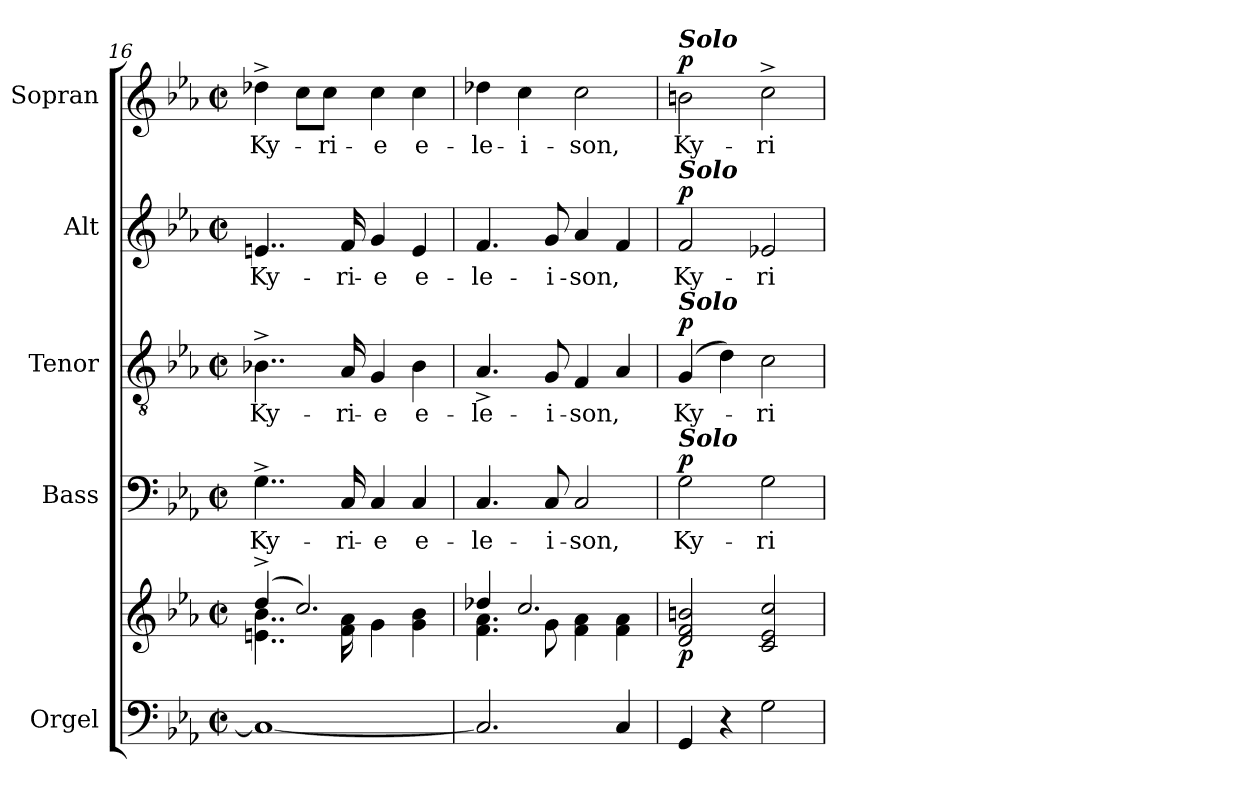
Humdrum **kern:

**kern	**kern	**dynam	**kern	**text	**dynam	**kern	**text	**dynam	**kern	**text	**dynam	**kern	**text	**dynam
*part5	*part5	*part5	*part4	*part4	*part4	*part3	*part3	*part3	*part2	*part2	*part2	*part1	*part1	*part1
*staff6	*staff5	*staff5/6	*staff4	*staff4	*staff4	*staff3	*staff3	*staff3	*staff2	*staff2	*staff2	*staff1	*staff1	*staff1
*I"Orgel	*	*	*I"Bass	*	*	*I"Tenor	*	*	*I"Alt	*	*	*I"Sopran	*	*
*I'Org.	*	*	*I'B.	*	*	*I'T.	*	*	*I'A.	*	*	*I'S.	*	*
*clefF4	*clefG2	*	*clefF4	*	*	*clefGv2	*	*	*clefG2	*	*	*clefG2	*	*
*k[b-e-a-]	*k[b-e-a-]	*	*k[b-e-a-]	*	*	*k[b-e-a-]	*	*	*k[b-e-a-]	*	*	*k[b-e-a-]	*	*
*E-:	*E-:	*	*E-:	*	*	*E-:	*	*	*E-:	*	*	*E-:	*	*
*M2/2	*M2/2	*	*M2/2	*	*	*M2/2	*	*	*M2/2	*	*	*M2/2	*	*
*met(c|)	*met(c|)	*	*met(c|)	*	*	*met(c|)	*	*	*met(c|)	*	*	*met(c|)	*	*
=16	=16	=16	=16	=16	=16	=16	=16	=16	=16	=16	=16	=16	=16	=16
*	*^	*	*	*	*	*	*	*	*	*	*	*	*	*
!	!	!	!	!	!LO:LY:b	!	!	!LO:LY:b	!	!	!LO:LY:b	!	!	!LO:LY:b	!
1C_	(4dd^>/	4..en\ 4..b-\	.	4..G^>\	Ky-	.	4..B-X^>\	Ky-	.	4..en/	Ky-	.	4dd-X^>\	Ky-	.
.	2.cc/)	.	.	.	.	.	.	.	.	.	.	.	8cc\L	.	.
!	!	!	!	!	!	!	!	!	!	!	!	!	!	!LO:LY:b	!
.	.	.	.	.	.	.	.	.	.	.	.	.	8cc\J	-ri-	.
!	!	!	!	!	!LO:LY:b	!	!	!LO:LY:b	!	!	!LO:LY:b	!	!	!	!
.	.	16f\ 16a-\	.	16C/	-ri-	.	16A-/	-ri-	.	16f/	-ri-	.	.	.	.
!	!	!	!	!	!LO:LY:b	!	!	!LO:LY:b	!	!	!LO:LY:b	!	!	!LO:LY:b	!
.	.	4g\	.	4C/	-e	.	4G/	-e	.	4g/	-e	.	4cc\	-e	.
!	!	!	!	!	!LO:LY:b	!	!	!LO:LY:b	!	!	!LO:LY:b	!	!	!LO:LY:b	!
.	.	4g\ 4b-\	.	4C/	e-	.	4B-\	e-	.	4e/	e-	.	4cc\	e-	.
=17	=17	=17	=17	=17	=17	=17	=17	=17	=17	=17	=17	=17	=17	=17	=17
!	!	!	!	!	!LO:LY:b	!	!	!LO:LY:b	!	!	!LO:LY:b	!	!	!LO:LY:b	!
2.C/]	4dd-X/	4.f\ 4.a-\	.	4.C/	-le-	.	4.A-^>/	-le-	.	4.f/	-le-	.	4dd-X\	-le-	.
!	!	!	!	!	!	!	!	!	!	!	!	!	!	!LO:LY:b	!
.	2.cc/	.	.	.	.	.	.	.	.	.	.	.	4cc\	-i-	.
!	!	!	!	!	!LO:LY:b	!	!	!LO:LY:b	!	!	!LO:LY:b	!	!	!	!
.	.	8g\	.	8C/	-i-	.	8G/	-i-	.	8g/	-i-	.	.	.	.
!	!	!	!	!	!LO:LY:b	!	!	!LO:LY:b	!	!	!LO:LY:b	!	!	!LO:LY:b	!
.	.	4f\ 4a-\	.	2C/	-son,	.	4F/	-son,	.	4a-/	-son,	.	2cc\	-son,	.
4C/	.	4f\ 4a-\	.	.	.	.	4A-/	.	.	4f/	.	.	.	.	.
!!LO:PB:g=z
=18	=18	=18	=18	=18	=18	=18	=18	=18	=18	=18	=18	=18	=18	=18	=18
!	!	!	!	!	!	!	!	!	!	!	!	!	!LO:TX:a:Bi:t=Solo	!	!
!	!	!	!	!	!	!	!	!	!	!LO:TX:a:Bi:t=Solo	!	!	!	!	!
!	!	!	!	!	!	!	!LO:TX:a:Bi:t=Solo	!	!	!	!	!	!	!	!
!	!	!	!	!LO:TX:a:Bi:t=Solo	!	!	!	!	!	!	!	!	!	!	!
!	!	!	!LO:DY:b	!	!LO:LY:b	!LO:DY:a	!	!LO:LY:b	!LO:DY:a	!	!LO:LY:b	!LO:DY:a	!	!LO:LY:b	!LO:DY:a
*	*v	*v	*	*	*	*	*	*	*	*	*	*	*	*	*
4GG/	2d/ 2f/ 2bn/	p	2G\	Ky-	p	(4G/	Ky-	p	2f/	Ky-	p	2bn\	Ky-	p
4r	.	.	.	.	.	4d\)	.	.	.	.	.	.	.	.
!	!	!	!	!LO:LY:b	!	!	!LO:LY:b	!	!	!LO:LY:b	!	!	!LO:LY:b	!
2G\	2c/ 2e-/ 2cc/	.	2G\	-ri-	.	2c\	-ri-	.	2e-X/	-ri-	.	2cc^>\	-ri-	.
=	=	=	=	=	=	=	=	=	=	=	=	=	=	=
*-	*-	*-	*-	*-	*-	*-	*-	*-	*-	*-	*-	*-	*-	*-
